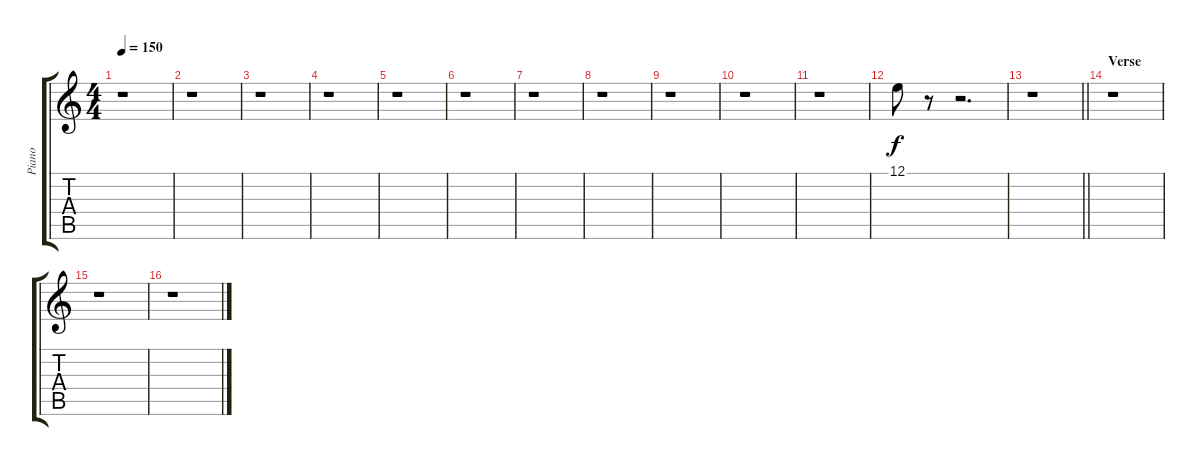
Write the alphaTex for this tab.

\track ("Piano" "Piano") {instrument acousticgrandpiano}
\staff {score tabs}
\tuning (E4 B3 G3 D3 A2 E2) {hide}
\ts (4 4)
\tempo 150
\clef g2
\ks c
r.1{dy mf} |
r.1 |
r.1 |
r.1 |
r.1 |
r.1 |
r.1 |
r.1 |
r.1 |
r.1 |
r.1 |
12.1.8{dy f} r.8 r.2{d} |
\barLineRight lightlight
r.1 |
\section ("" "Verse")
r.1 |
r.1 |
r.1
